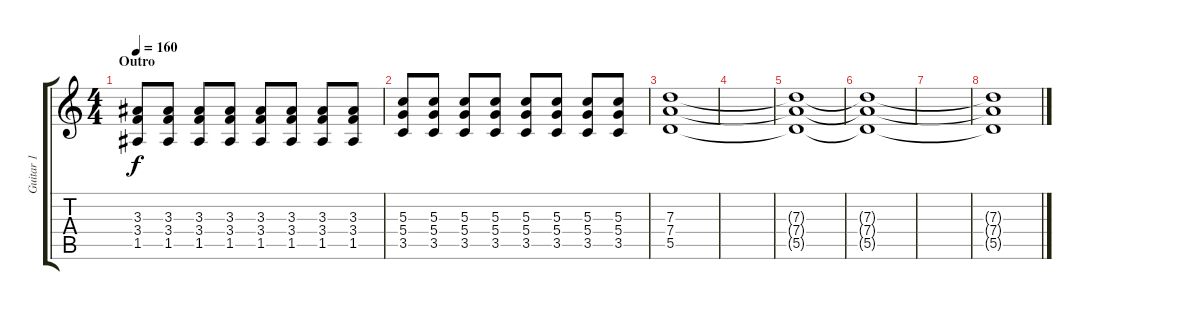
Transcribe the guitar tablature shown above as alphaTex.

\track ("Guitar 1" "Guitar 1") {instrument distortionguitar}
\staff {score tabs}
\tuning (E4 B3 G3 D3 A2 E2) {hide}
\ts (4 4)
\section ("" "Outro")
\tempo 160
\clef g2
\ks c
(3.3 3.4 1.5).8{dy f} (3.3 3.4 1.5).8 (3.3 3.4 1.5).8 (3.3 3.4 1.5).8 (3.3 3.4 1.5).8 (3.3 3.4 1.5).8 (3.3 3.4 1.5).8 (3.3 3.4 1.5).8 |
(5.3 5.4 3.5).8 (5.3 5.4 3.5).8 (5.3 5.4 3.5).8 (5.3 5.4 3.5).8 (5.3 5.4 3.5).8 (5.3 5.4 3.5).8 (5.3 5.4 3.5).8 (5.3 5.4 3.5).8 |
(7.3 7.4 5.5).1 |
|
(7.3{t} 7.4{t} 5.5{t}).1 |
(7.3{t} 7.4{t} 5.5{t}).1 |
|
(7.3{t} 7.4{t} 5.5{t}).1
